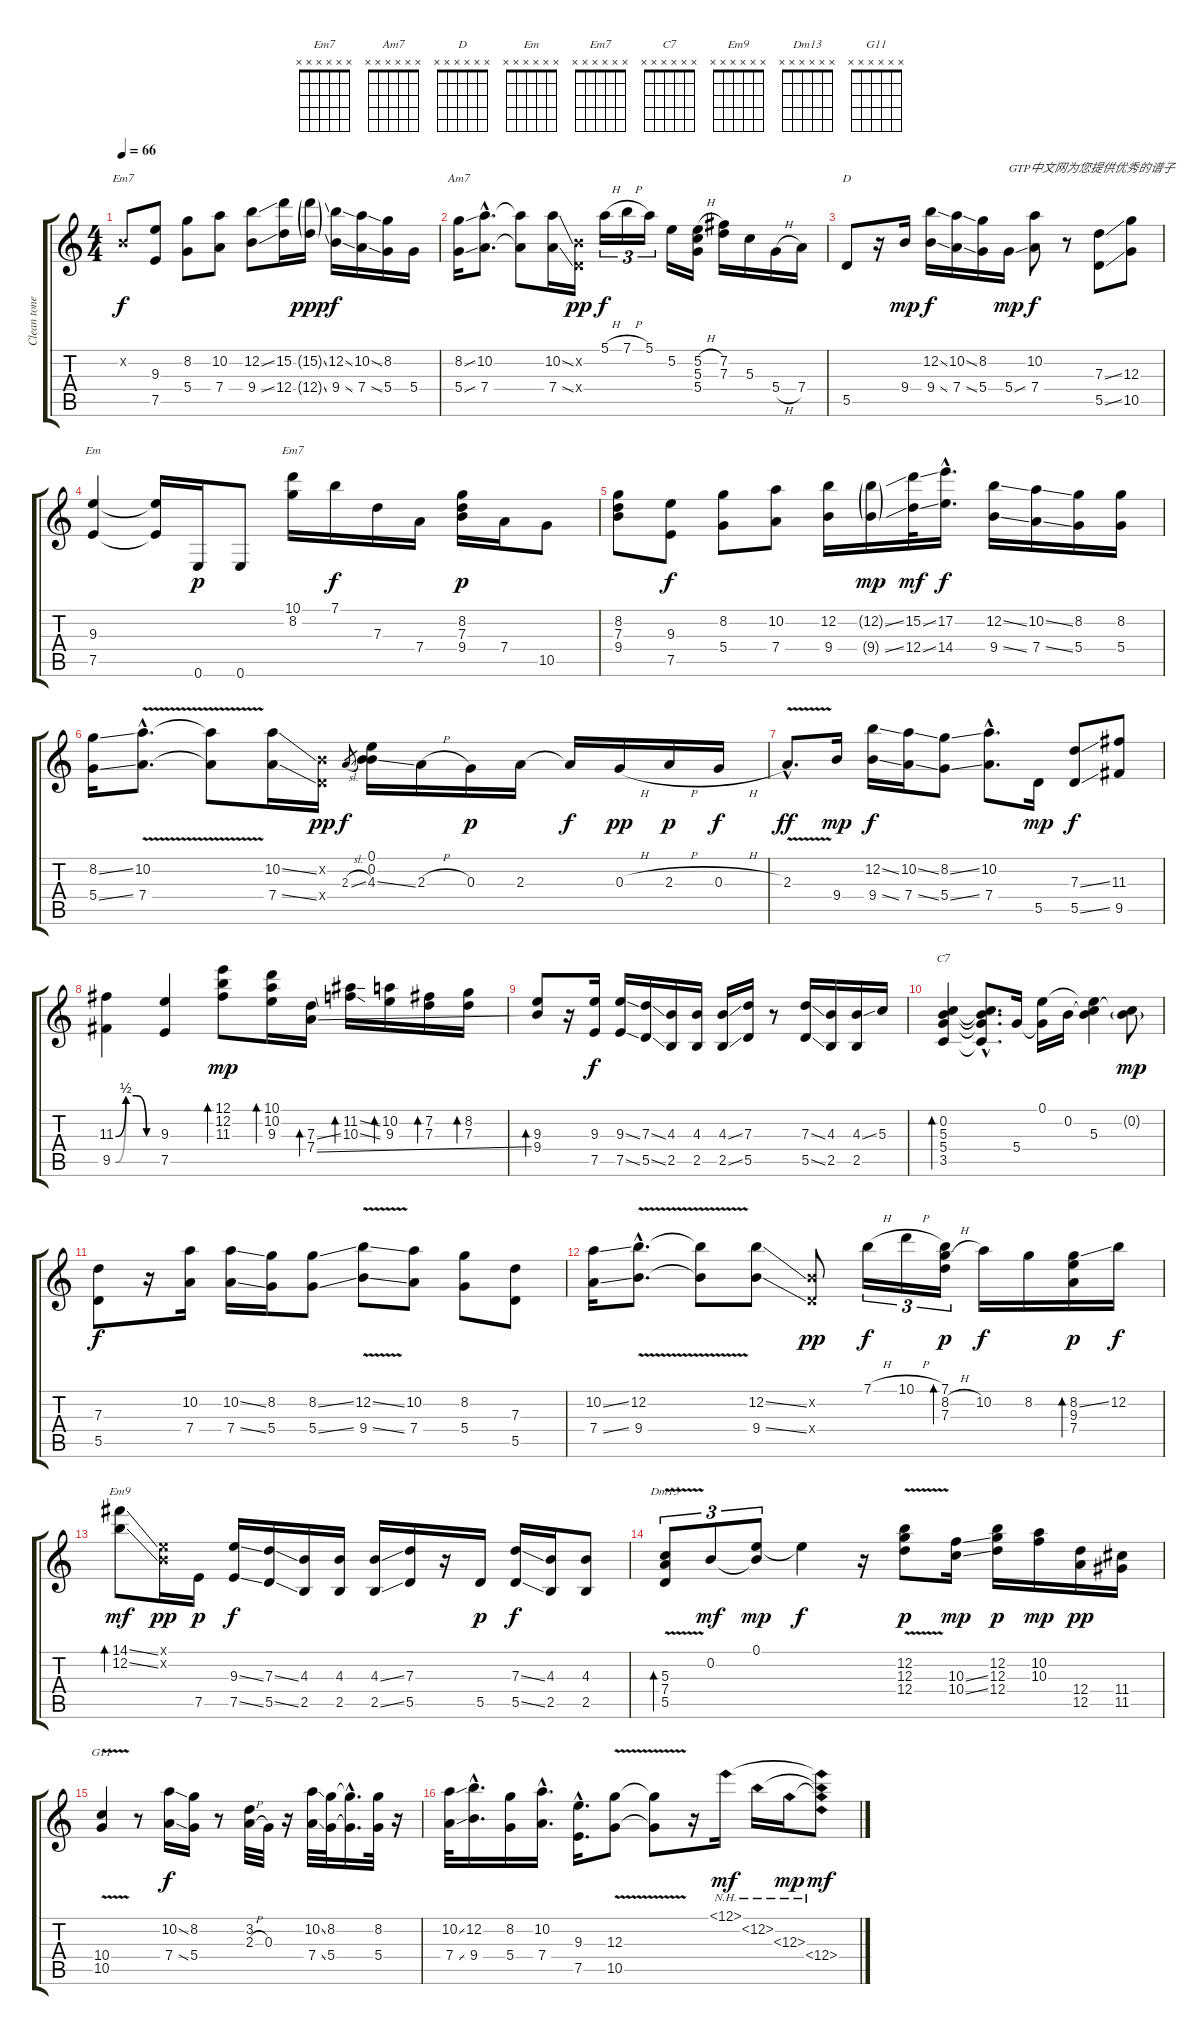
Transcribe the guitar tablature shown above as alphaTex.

\track ("Clean tone" "Clean tone") {instrument electricguitarclean}
\staff {score tabs}
\tuning (E4 B3 G3 D3 A2 E2) {hide}
\chord ("Em7 " x x x x x x)
\chord ("Am7" x x x x x x)
\chord ("D" x x x x x x)
\chord ("Em" x x x x x x)
\chord ("Em7" x x x x x x)
\chord ("C7" x x x x x x)
\chord ("Em9" x x x x x x)
\chord ("Dm13" x x x x x x)
\chord ("G11" x x x x x x)
\ts (4 4)
\tempo 66
\clef g2
\ks c
0.2{x}.8{ch "Em7 " dy f instrument electricguitarclean} (9.3 7.5).8 (8.2 5.4).8 (10.2 7.4).8 (12.2{ss} 9.4{ss}).8 (15.2 12.4).16 (15.2{ss g} 12.4{ss g}).16{dy ppp} (12.2{ss} 9.4{ss}).16{dy f} (10.2{ss} 7.4{ss}).16 (8.2 5.4).16 5.4.16 |
(8.2{ss} 5.4{ss}).16{ch "Am7"} (10.2{hac} 7.4{hac}).8{d} (10.2{t} 7.4{t}).8 (10.2{ss} 7.4{ss}).16 (0.2{x} 0.4{x}).16{dy pp} 5.1{h}.16{tu (3 2) dy f} 7.1{h}.16{tu (3 2)} 5.1.16{tu (3 2)} 5.2.16 (5.2{h} 5.3 5.4).16 (7.2 7.3).16 5.3.16 5.4{h}.16 7.4.16 |
5.5.8{ch "D"} r.16 9.4.16{dy mp} (12.2{ss} 9.4{ss}).16{dy f} (10.2{ss} 7.4{ss}).16 (8.2 5.4).16 5.4{ss}.16{txt "GTP中文网为您提供优秀的谱子" dy mp} (10.2 7.4).8{dy f} r.8 (7.3{ss} 5.5{ss}).8 (12.3 10.5).8 |
(9.3 7.5).4{ch "Em"} (9.3{t} 7.5{t}).16 0.6.16{dy p} 0.6.8 (10.1 8.2).16{ch "Em7"} 7.1.16{dy f} 7.3.16 7.4.16 (8.2 7.3 9.4).16{dy p} 7.4.16 10.5.8 |
(8.2 7.3 9.4).8 (9.3 7.5).8{dy f} (8.2 5.4).8 (10.2 7.4).8 (12.2 9.4).16 (12.2{ss g} 9.4{ss g}).16{dy mp} (15.2{ss} 12.4{ss}).32{dy mf} (17.2{hac} 14.4{hac}).16{d dy f} (12.2{ss} 9.4{ss}).16 (10.2{ss} 7.4{ss}).16 (8.2 5.4).16 (8.2 5.4).16 |
(8.2{ss} 5.4{ss}).16 (10.2{v hac} 7.4{v hac}).8{d} (10.2{t} 7.4{t}).8 (10.2{ss} 7.4{ss}).16 (0.2{x} 0.4{x}).16{dy pp} 2.3{sl}.8{gr dy f} (0.1 0.2 4.3{ss}).16 2.3{h}.16 0.3.16{dy p} 2.3.16 2.3{t}.16{dy f} 0.3{h}.16{dy pp} 2.3{h}.16{dy p} 0.3{h}.16{dy f} |
2.3{v hac}.8{d dy ff} 9.4.16{dy mp} (12.2{ss} 9.4{ss}).16{dy f} (10.2{ss} 7.4{ss}).16 (8.2{ss} 5.4{ss}).8 (10.2{hac} 7.4{hac}).8{d} 5.5.16{dy mp} (7.3{ss} 5.5{ss}).8{dy f} (11.3 9.5).8 |
(11.3{be (custom 0 0 15 2 30 2 45 0 60 0)} 9.5{be (custom 0 0 15 2 30 2 45 0 60 0)}).4 (9.3 7.5).4 (12.1 12.2 11.3).8{bd 60 dy mp} (10.1 10.2 9.3).16{bd 60} (7.3{ss} 7.4{ss}).16{bd 60} (11.2{ss} 10.3{ss}).16{bd 60} (10.2 9.3).16{bd 60} (7.2 7.3).16{bd 60} (8.2 7.3).16{bd 60} |
(9.3 9.4).8{bd 60} r.16 (9.3 7.5).16{dy f} (9.3{ss} 7.5{ss}).16 (7.3{ss} 5.5{ss}).16 (4.3 2.5).16 (4.3 2.5).16 (4.3{ss} 2.5{ss}).16 (7.3 5.5).16 r.8 (7.3{ss} 5.5{ss}).16 (4.3 2.5).16 (4.3{ss} 2.5).16 5.3.16 |
(0.2 5.3 5.4 3.5).4{bd 240 ch "C7"} (0.2{hac t} 5.3{hac t} 5.4{hac t} 3.5{hac t}).8{d} 5.4.16 (0.1 5.4{t}).16 0.2.16 (0.1{t} 0.2{t} 5.3).4 (0.2{g} 5.3{t}).8{dy mp} |
(7.3 5.5).8{dy f} r.16 (10.2 7.4).16 (10.2{ss} 7.4{ss}).16 (8.2 5.4).16 (8.2{ss} 5.4{ss}).8 (12.2{v ss} 9.4{v ss}).8 (10.2 7.4).8 (8.2 5.4).8 (7.3 5.5).8 |
(10.2{ss} 7.4{ss}).16 (12.2{v hac} 9.4{v hac}).8{d} (12.2{t} 9.4{t}).8 (12.2{ss} 9.4{ss}).8 (0.2{x} 0.4{x}).8{dy pp} 7.1{h}.16{tu (3 2) dy f} 10.1{h}.16{tu (3 2)} (7.1 8.2{h} 7.3).16{tu (3 2) bd 60 dy p} 10.2.16{dy f} 8.2.16 (8.2{ss} 9.3 7.4).16{bd 60 dy p} 12.2.16{dy f} |
(14.1{ss} 12.2{ss}).8{bd 60 ch "Em9" dy mf} (0.1{x} 0.2{x}).16{dy pp} 7.5.16{dy p} (9.3{ss} 7.5{ss}).16{dy f} (7.3{ss} 5.5{ss}).16 (4.3 2.5).16 (4.3 2.5).16 (4.3{ss} 2.5{ss}).16 (7.3 5.5).16 r.16 5.5.16{dy p} (7.3{ss} 5.5{ss}).16{dy f} (4.3 2.5).16 (4.3 2.5).8 |
(5.3{v} 7.4{v} 5.5{v}).8{tu (3 2) bd 240 ch "Dm13"} 0.2.8{tu (3 2) dy mf} (0.1 0.2{t}).8{tu (3 2) dy mp} 0.1{t}.4{dy f} r.16 (12.2{v} 12.3{v} 12.4{v}).8{dy p} (10.3{ss} 10.4{ss}).16{dy mp} (12.2 12.3 12.4).16{dy p} (10.2 10.3).16{dy mp} (12.4 12.5).16{dy pp} (11.4 11.5).16 |
(10.4{v} 10.5{v}).4{ch "G11"} r.8 (10.2{ss} 7.4{ss}).16{dy f} (8.2 5.4).16 r.8 (3.2 2.3{h}).32 0.3.32 r.16 (10.2{ss} 7.4{ss}).32 (8.2 5.4).32 (8.2{hac t} 5.4{hac t}).16{d} (8.2 5.4).32 r.16 |
(10.2{ss} 7.4{ss}).32 (12.2{hac} 9.4{hac}).16{d} (8.2 5.4).16 (10.2{hac} 7.4{hac}).16{d} (9.3{hac} 7.5{hac}).16{d} (12.3{v} 10.5{v}).8 (12.3{t} 10.5{t}).8 r.16 12.1{nh}.16{dy mf} 12.2{nh}.16 12.3{nh}.16{dy mp} (12.1{nh t} 12.2{nh t} 12.3{nh t} 12.4{nh}).8{dy mf}
